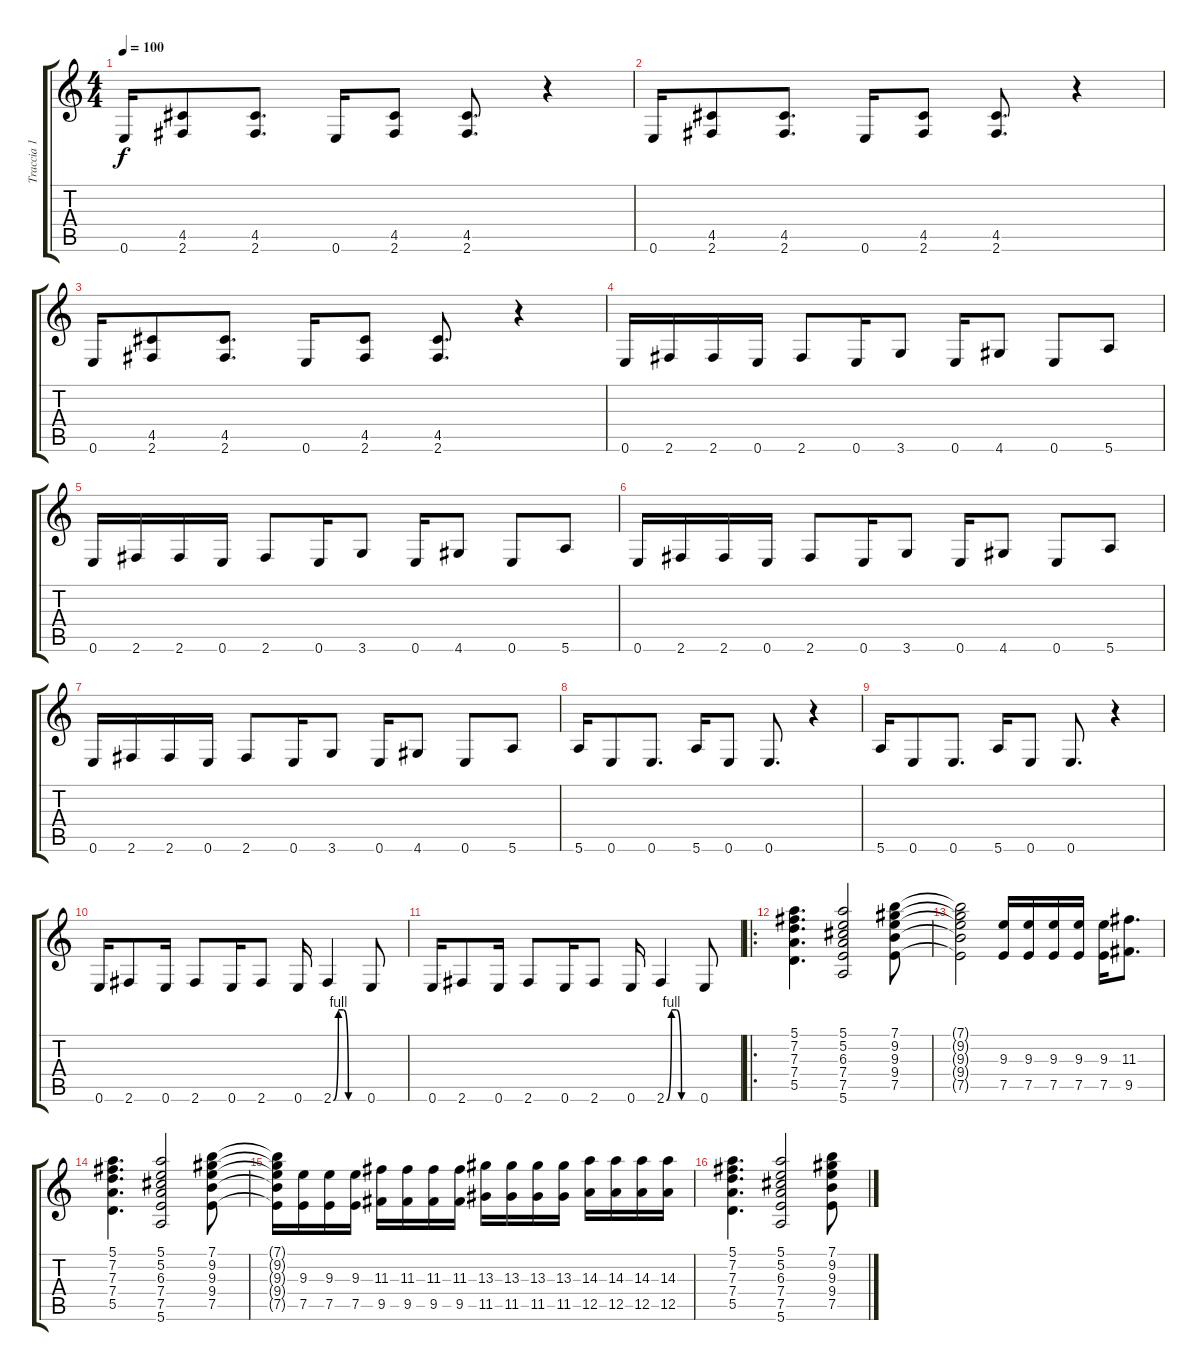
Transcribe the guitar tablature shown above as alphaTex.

\track ("Traccia 1" "Traccia 1") {instrument distortionguitar}
\staff {score tabs}
\tuning (E4 B3 G3 D3 A2 E2) {hide}
\ts (4 4)
\tempo 100
\clef g2
\ks c
0.6.16{dy f} (4.5 2.6).8 (4.5 2.6).8{d} 0.6.16 (4.5 2.6).8 (4.5 2.6).8{d} r.4 |
0.6.16 (4.5 2.6).8 (4.5 2.6).8{d} 0.6.16 (4.5 2.6).8 (4.5 2.6).8{d} r.4 |
0.6.16 (4.5 2.6).8 (4.5 2.6).8{d} 0.6.16 (4.5 2.6).8 (4.5 2.6).8{d} r.4 |
0.6.16 2.6.16 2.6.16 0.6.16 2.6.8 0.6.16 3.6.8 0.6.16 4.6.8 0.6.8 5.6.8 |
0.6.16 2.6.16 2.6.16 0.6.16 2.6.8 0.6.16 3.6.8 0.6.16 4.6.8 0.6.8 5.6.8 |
0.6.16 2.6.16 2.6.16 0.6.16 2.6.8 0.6.16 3.6.8 0.6.16 4.6.8 0.6.8 5.6.8 |
0.6.16 2.6.16 2.6.16 0.6.16 2.6.8 0.6.16 3.6.8 0.6.16 4.6.8 0.6.8 5.6.8 |
5.6.16 0.6.8 0.6.8{d} 5.6.16 0.6.8 0.6.8{d} r.4 |
5.6.16 0.6.8 0.6.8{d} 5.6.16 0.6.8 0.6.8{d} r.4 |
0.6.16 2.6.8 0.6.16 2.6.8 0.6.16 2.6.8 0.6.16 2.6{be (custom 0 0 10 4 20 4 30 0 60 0)}.4 0.6.8 |
0.6.16 2.6.8 0.6.16 2.6.8 0.6.16 2.6.8 0.6.16 2.6{be (custom 0 0 10 4 20 4 30 0 60 0)}.4 0.6.8 |
\ro
(5.1 7.2 7.3 7.4 5.5).4{d} (5.1 5.2 6.3 7.4 7.5 5.6).2 (7.1 9.2 9.3 9.4 7.5).8 |
(7.1{t} 9.2{t} 9.3{t} 9.4{t} 7.5{t}).2 (9.3 7.5).16 (9.3 7.5).16 (9.3 7.5).16 (9.3 7.5).16 (9.3 7.5).16 (11.3 9.5).8{d} |
(5.1 7.2 7.3 7.4 5.5).4{d} (5.1 5.2 6.3 7.4 7.5 5.6).2 (7.1 9.2 9.3 9.4 7.5).8 |
(7.1{t} 9.2{t} 9.3{t} 9.4{t} 7.5{t}).16 (9.3 7.5).16 (9.3 7.5).16 (9.3 7.5).16 (11.3 9.5).16 (11.3 9.5).16 (11.3 9.5).16 (11.3 9.5).16 (13.3 11.5).16 (13.3 11.5).16 (13.3 11.5).16 (13.3 11.5).16 (14.3 12.5).16 (14.3 12.5).16 (14.3 12.5).16 (14.3 12.5).16 |
(5.1 7.2 7.3 7.4 5.5).4{d} (5.1 5.2 6.3 7.4 7.5 5.6).2 (7.1 9.2 9.3 9.4 7.5).8
